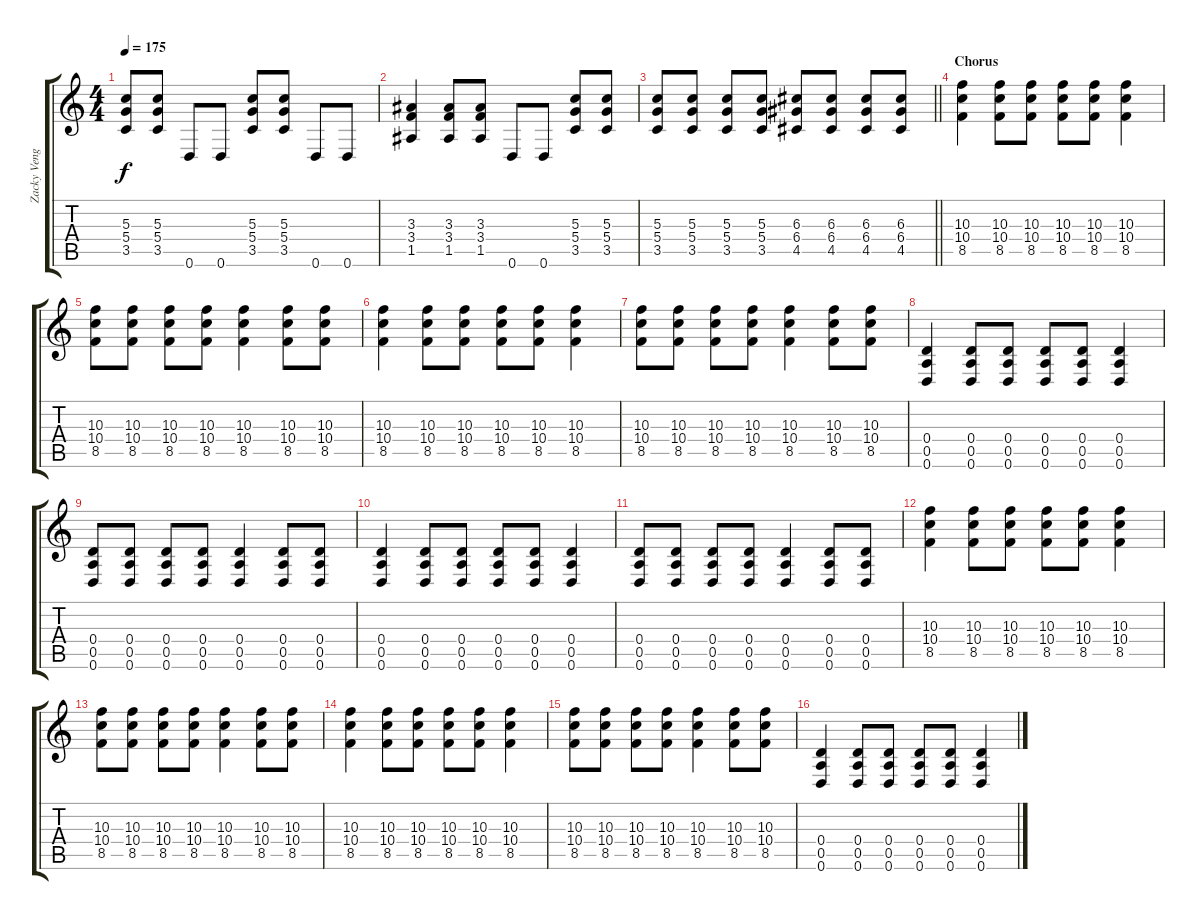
\track ("Zacky Vengeance" "Zacky Veng") {instrument distortionguitar}
\staff {score tabs}
\tuning (E4 B3 G3 D3 A2 D2) {hide}
\ts (4 4)
\tempo 175
\clef g2
\ks c
(5.3 5.4 3.5).8{dy f} (5.3 5.4 3.5).8 0.6.8 0.6.8 (5.3 5.4 3.5).8 (5.3 5.4 3.5).8 0.6.8 0.6.8 |
(3.3 3.4 1.5).4 (3.3 3.4 1.5).8 (3.3 3.4 1.5).8 0.6.8 0.6.8 (5.3 5.4 3.5).8{volume 13} (5.3 5.4 3.5).8 |
\barLineRight lightlight
(5.3 5.4 3.5).8 (5.3 5.4 3.5).8 (5.3 5.4 3.5).8 (5.3 5.4 3.5).8 (6.3 6.4 4.5).8 (6.3 6.4 4.5).8 (6.3 6.4 4.5).8 (6.3 6.4 4.5).8 |
\section ("" "Chorus")
(10.3 10.4 8.5).4 (10.3 10.4 8.5).8 (10.3 10.4 8.5).8 (10.3 10.4 8.5).8 (10.3 10.4 8.5).8 (10.3 10.4 8.5).4 |
(10.3 10.4 8.5).8 (10.3 10.4 8.5).8 (10.3 10.4 8.5).8 (10.3 10.4 8.5).8 (10.3 10.4 8.5).4 (10.3 10.4 8.5).8 (10.3 10.4 8.5).8 |
(10.3 10.4 8.5).4 (10.3 10.4 8.5).8 (10.3 10.4 8.5).8 (10.3 10.4 8.5).8 (10.3 10.4 8.5).8 (10.3 10.4 8.5).4 |
(10.3 10.4 8.5).8 (10.3 10.4 8.5).8 (10.3 10.4 8.5).8 (10.3 10.4 8.5).8 (10.3 10.4 8.5).4 (10.3 10.4 8.5).8 (10.3 10.4 8.5).8 |
(0.4 0.5 0.6).4 (0.4 0.5 0.6).8 (0.4 0.5 0.6).8 (0.4 0.5 0.6).8 (0.4 0.5 0.6).8 (0.4 0.5 0.6).4 |
(0.4 0.5 0.6).8 (0.4 0.5 0.6).8 (0.4 0.5 0.6).8 (0.4 0.5 0.6).8 (0.4 0.5 0.6).4 (0.4 0.5 0.6).8 (0.4 0.5 0.6).8 |
(0.4 0.5 0.6).4 (0.4 0.5 0.6).8 (0.4 0.5 0.6).8 (0.4 0.5 0.6).8 (0.4 0.5 0.6).8 (0.4 0.5 0.6).4 |
(0.4 0.5 0.6).8 (0.4 0.5 0.6).8 (0.4 0.5 0.6).8 (0.4 0.5 0.6).8 (0.4 0.5 0.6).4 (0.4 0.5 0.6).8 (0.4 0.5 0.6).8 |
(10.3 10.4 8.5).4 (10.3 10.4 8.5).8 (10.3 10.4 8.5).8 (10.3 10.4 8.5).8 (10.3 10.4 8.5).8 (10.3 10.4 8.5).4 |
(10.3 10.4 8.5).8 (10.3 10.4 8.5).8 (10.3 10.4 8.5).8 (10.3 10.4 8.5).8 (10.3 10.4 8.5).4 (10.3 10.4 8.5).8 (10.3 10.4 8.5).8 |
(10.3 10.4 8.5).4 (10.3 10.4 8.5).8 (10.3 10.4 8.5).8 (10.3 10.4 8.5).8 (10.3 10.4 8.5).8 (10.3 10.4 8.5).4 |
(10.3 10.4 8.5).8 (10.3 10.4 8.5).8 (10.3 10.4 8.5).8 (10.3 10.4 8.5).8 (10.3 10.4 8.5).4 (10.3 10.4 8.5).8 (10.3 10.4 8.5).8 |
(0.4 0.5 0.6).4 (0.4 0.5 0.6).8 (0.4 0.5 0.6).8 (0.4 0.5 0.6).8 (0.4 0.5 0.6).8 (0.4 0.5 0.6).4
